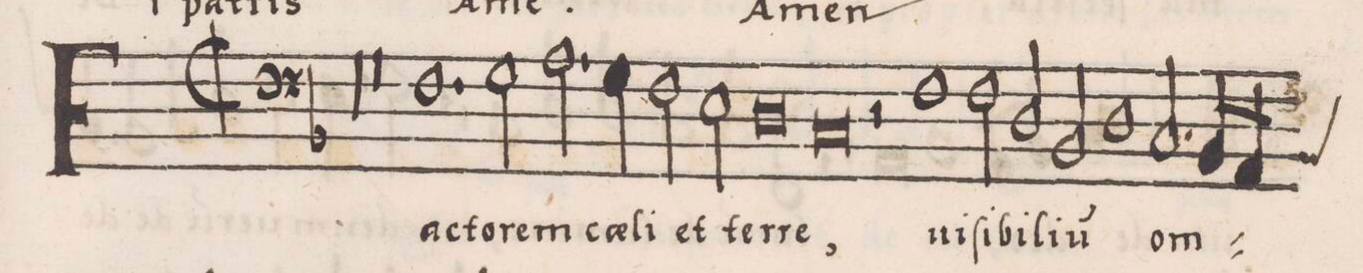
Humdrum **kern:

**kern	**text
*I"BASSVS	*
*clefF4	*
*k[b-]	*
*M2/1	*
0r	.
=2-	=2-
0r	.
=3-	=3-
0r	.
=4-	=4-
1.F	Fac-
2G\	-to-
=5-	=5-
2.A\	-rem
4G\	c(ae)-
2F\	-li
2E\	et
=6-	=6-
0D	ter-
=7-	=7-
0C	-re,
=8-	=8-
2r	.
1F	ui-
2F\	-ſi-
=9-	=9-
2D/	-bi-
2BB-/	-li-
1D	-u(m)
=10-	=10-
2.C/	om-
8BB-/L	.
8AA/J	.
*custos:BB-	*
2BB-/	.
*-	*-
